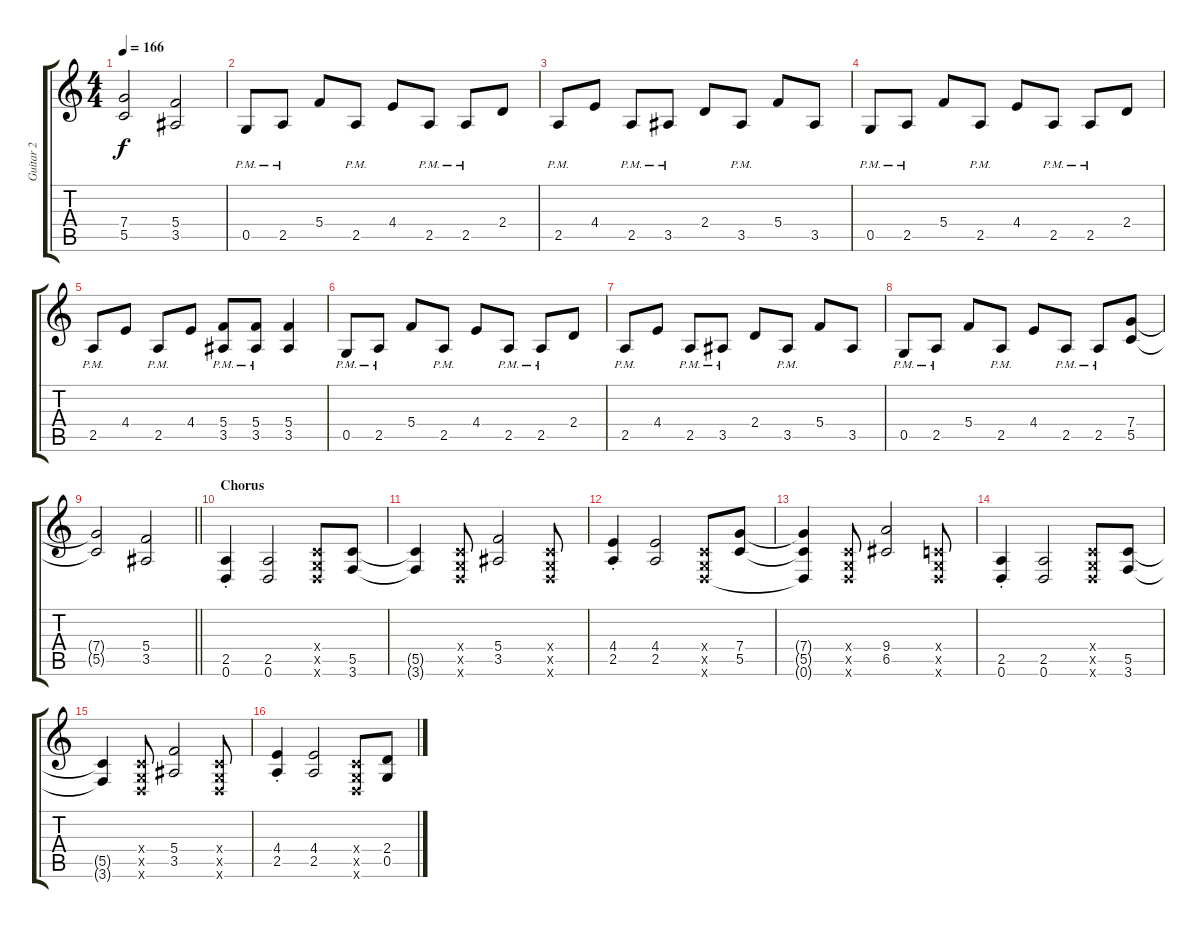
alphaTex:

\track ("Guitar 2" "Guitar 2") {instrument distortionguitar}
\staff {score tabs}
\tuning (D4 A3 F3 C3 G2 D2) {hide}
\ts (4 4)
\tempo 166
\clef g2
\ks c
(7.4{t} 5.5{t}).2{dy f} (5.4 3.5).2 |
0.5{pm}.8 2.5{pm}.8 5.4.8 2.5{pm}.8 4.4.8 2.5{pm}.8 2.5{pm}.8 2.4.8 |
2.5{pm}.8 4.4.8 2.5{pm}.8 3.5{pm}.8 2.4.8 3.5{pm}.8 5.4.8 3.5.8 |
0.5{pm}.8 2.5{pm}.8 5.4.8 2.5{pm}.8 4.4.8 2.5{pm}.8 2.5{pm}.8 2.4.8 |
2.5{pm}.8 4.4.8 2.5{pm}.8 4.4.8 (5.4{pm} 3.5{pm}).8 (5.4{pm} 3.5{pm}).8 (5.4 3.5).4 |
0.5{pm}.8 2.5{pm}.8 5.4.8 2.5{pm}.8 4.4.8 2.5{pm}.8 2.5{pm}.8 2.4.8 |
2.5{pm}.8 4.4.8 2.5{pm}.8 3.5{pm}.8 2.4.8 3.5{pm}.8 5.4.8 3.5.8 |
0.5{pm}.8 2.5{pm}.8 5.4.8 2.5{pm}.8 4.4.8 2.5{pm}.8 2.5{pm}.8 (7.4 5.5).8 |
\barLineRight lightlight
(7.4{t} 5.5{t}).2 (5.4 3.5).2 |
\section ("" "Chorus")
(2.5{st} 0.6{st}).4 (2.5 0.6).2 (0.4{x} 0.5{x} 0.6{x}).8 (5.5 3.6).8 |
(5.5{t} 3.6{t}).4 (0.4{x} 0.5{x} 0.6{x}).8 (5.4 3.5).2 (0.4{x} 0.5{x} 0.6{x}).8 |
(4.4{st} 2.5{st}).4 (4.4 2.5).2 (0.4{x} 0.5{x} 0.6{x}).8 (7.4 5.5).8 |
(7.4{t} 5.5{t} 0.6{t}).4 (0.4{x} 0.5{x} 0.6{x}).8 (9.4 6.5).2 (0.4{x} 0.5{x} 0.6{x}).8 |
(2.5{st} 0.6{st}).4 (2.5 0.6).2 (0.4{x} 0.5{x} 0.6{x}).8 (5.5 3.6).8 |
(5.5{t} 3.6{t}).4 (0.4{x} 0.5{x} 0.6{x}).8 (5.4 3.5).2 (0.4{x} 0.5{x} 0.6{x}).8 |
(4.4{st} 2.5{st}).4 (4.4 2.5).2 (0.4{x} 0.5{x} 0.6{x}).8 (2.4 0.5).8
